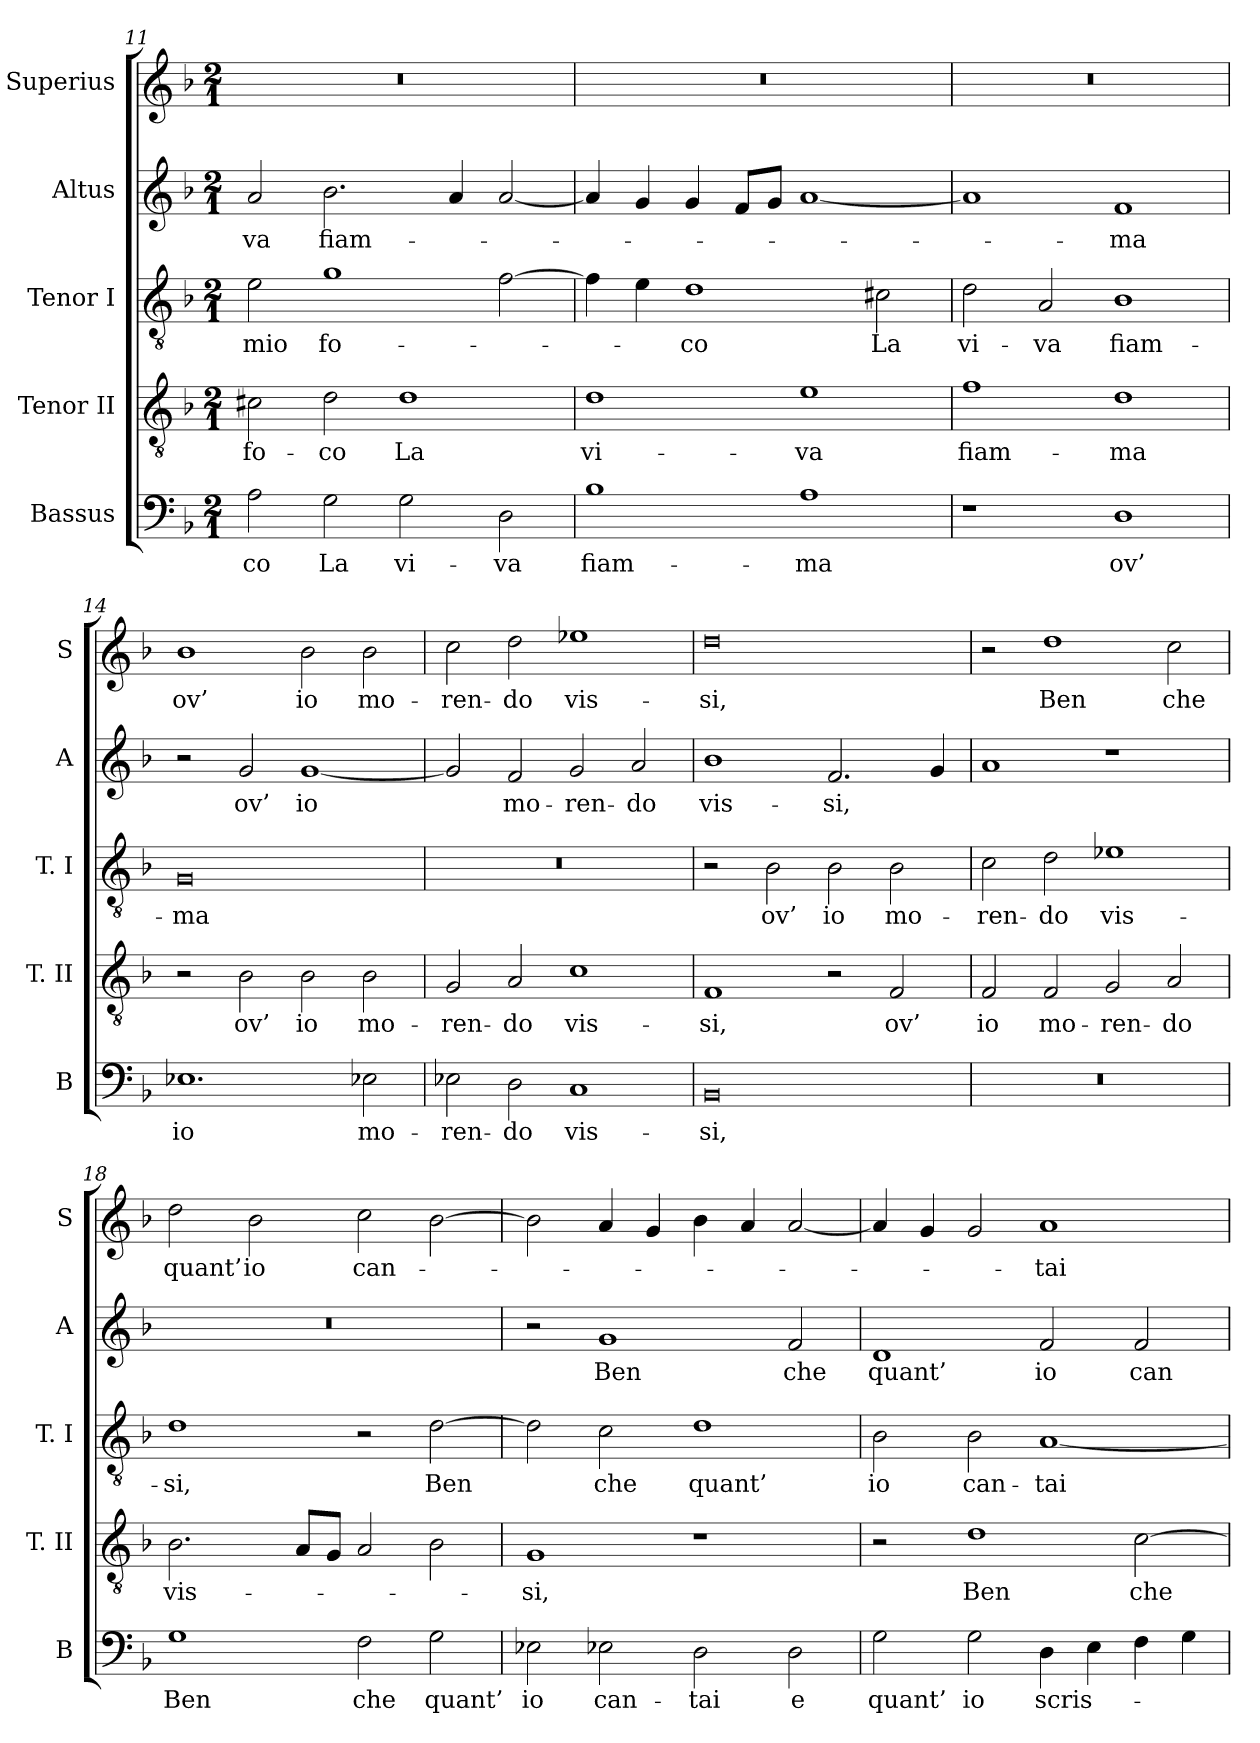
**kern	**text	**kern	**text	**kern	**text	**kern	**text	**kern	**text
*part5	*part5	*part4	*part4	*part3	*part3	*part2	*part2	*part1	*part1
*staff5	*staff5	*staff4	*staff4	*staff3	*staff3	*staff2	*staff2	*staff1	*staff1
*I"Bassus	*	*I"Tenor II	*	*I"Tenor I	*	*I"Altus	*	*I"Superius	*
*I'B	*	*I'T. II	*	*I'T. I	*	*I'A	*	*I'S	*
*clefF4	*	*clefGv2	*	*clefGv2	*	*clefG2	*	*clefG2	*
*k[b-]	*	*k[b-]	*	*k[b-]	*	*k[b-]	*	*k[b-]	*
*F:	*	*F:	*	*F:	*	*F:	*	*F:	*
*M2/1	*	*M2/1	*	*M2/1	*	*M2/1	*	*M2/1	*
=11	=11	=11	=11	=11	=11	=11	=11	=11	=11
2A	-co	2c#X	fo-	2e	mio	2a	-va	0r	.
2G	La	2d	-co	1g	fo-	2.b-	fiam-	.	.
2G	vi-	1d	La	.	.	.	.	.	.
.	.	.	.	.	.	4a	.	.	.
2D	-va	.	.	[2f	.	[2a	.	.	.
=12	=12	=12	=12	=12	=12	=12	=12	=12	=12
1B-	fiam-	1d	vi-	4f]	.	4a]	.	0r	.
.	.	.	.	4e	.	4g	.	.	.
.	.	.	.	1d	-co	4g	.	.	.
.	.	.	.	.	.	8fL	.	.	.
.	.	.	.	.	.	8gJ	.	.	.
1A	-ma	1e	-va	.	.	[1a	.	.	.
.	.	.	.	2c#X	La	.	.	.	.
=13	=13	=13	=13	=13	=13	=13	=13	=13	=13
1r	.	1f	fiam-	2d	vi-	1a]	.	0r	.
.	.	.	.	2A	-va	.	.	.	.
1D	ov’	1d	-ma	1B-	fiam-	1f	-ma	.	.
=14	=14	=14	=14	=14	=14	=14	=14	=14	=14
1.E-X	io	2r	.	0G	-ma	2r	.	1b-	ov’
.	.	2B-	ov’	.	.	2g	ov’	.	.
.	.	2B-	io	.	.	[1g	io	2b-	io
2E-X	mo-	2B-	mo-	.	.	.	.	2b-	mo-
=15	=15	=15	=15	=15	=15	=15	=15	=15	=15
2E-X	-ren-	2G	-ren-	0r	.	2g]	.	2cc	-ren-
2D	-do	2A	-do	.	.	2f	mo-	2dd	-do
1C	vis-	1c	vis-	.	.	2g	-ren-	1ee-X	vis-
.	.	.	.	.	.	2a	-do	.	.
=16	=16	=16	=16	=16	=16	=16	=16	=16	=16
0BB-	-si,	1F	-si,	2r	.	1b-	vis-	0dd	-si,
.	.	.	.	2B-	ov’	.	.	.	.
.	.	2r	.	2B-	io	2.f	-si,	.	.
.	.	2F	ov’	2B-	mo-	.	.	.	.
.	.	.	.	.	.	4g	.	.	.
=17	=17	=17	=17	=17	=17	=17	=17	=17	=17
0r	.	2F	io	2c	-ren-	1a	.	2r	.
.	.	2F	mo-	2d	-do	.	.	1dd	Ben
.	.	2G	-ren-	1e-X	vis-	1r	.	.	.
.	.	2A	-do	.	.	.	.	2cc	che
=18	=18	=18	=18	=18	=18	=18	=18	=18	=18
1G	Ben	2.B-	vis-	1d	-si,	0r	.	2dd	quant’
.	.	.	.	.	.	.	.	2b-	io
.	.	8AL	.	.	.	.	.	.	.
.	.	8GJ	.	.	.	.	.	.	.
2F	che	2A	.	2r	.	.	.	2cc	can-
2G	quant’	2B-	.	[2d	Ben	.	.	[2b-	.
=19	=19	=19	=19	=19	=19	=19	=19	=19	=19
2E-X	io	1G	-si,	2d]	.	2r	.	2b-]	.
2E-X	can-	.	.	2c	che	1g	Ben	4a	.
.	.	.	.	.	.	.	.	4g	.
2D	-tai	1r	.	1d	quant’	.	.	4b-	.
.	.	.	.	.	.	.	.	4a	.
2D	e	.	.	.	.	2f	che	[2a	.
=20	=20	=20	=20	=20	=20	=20	=20	=20	=20
2G	quant’	2r	.	2B-	io	1d	quant’	4a]	.
.	.	.	.	.	.	.	.	4g	.
2G	io	1d	Ben	2B-	can-	.	.	2g	.
4D	scris-	.	.	[1A	-tai	2f	io	1a	-tai
4E	.	.	.	.	.	.	.	.	.
4F	.	[2c	che	.	.	2f	can-	.	.
4G	.	.	.	.	.	.	.	.	.
=	=	=	=	=	=	=	=	=	=
*-	*-	*-	*-	*-	*-	*-	*-	*-	*-
